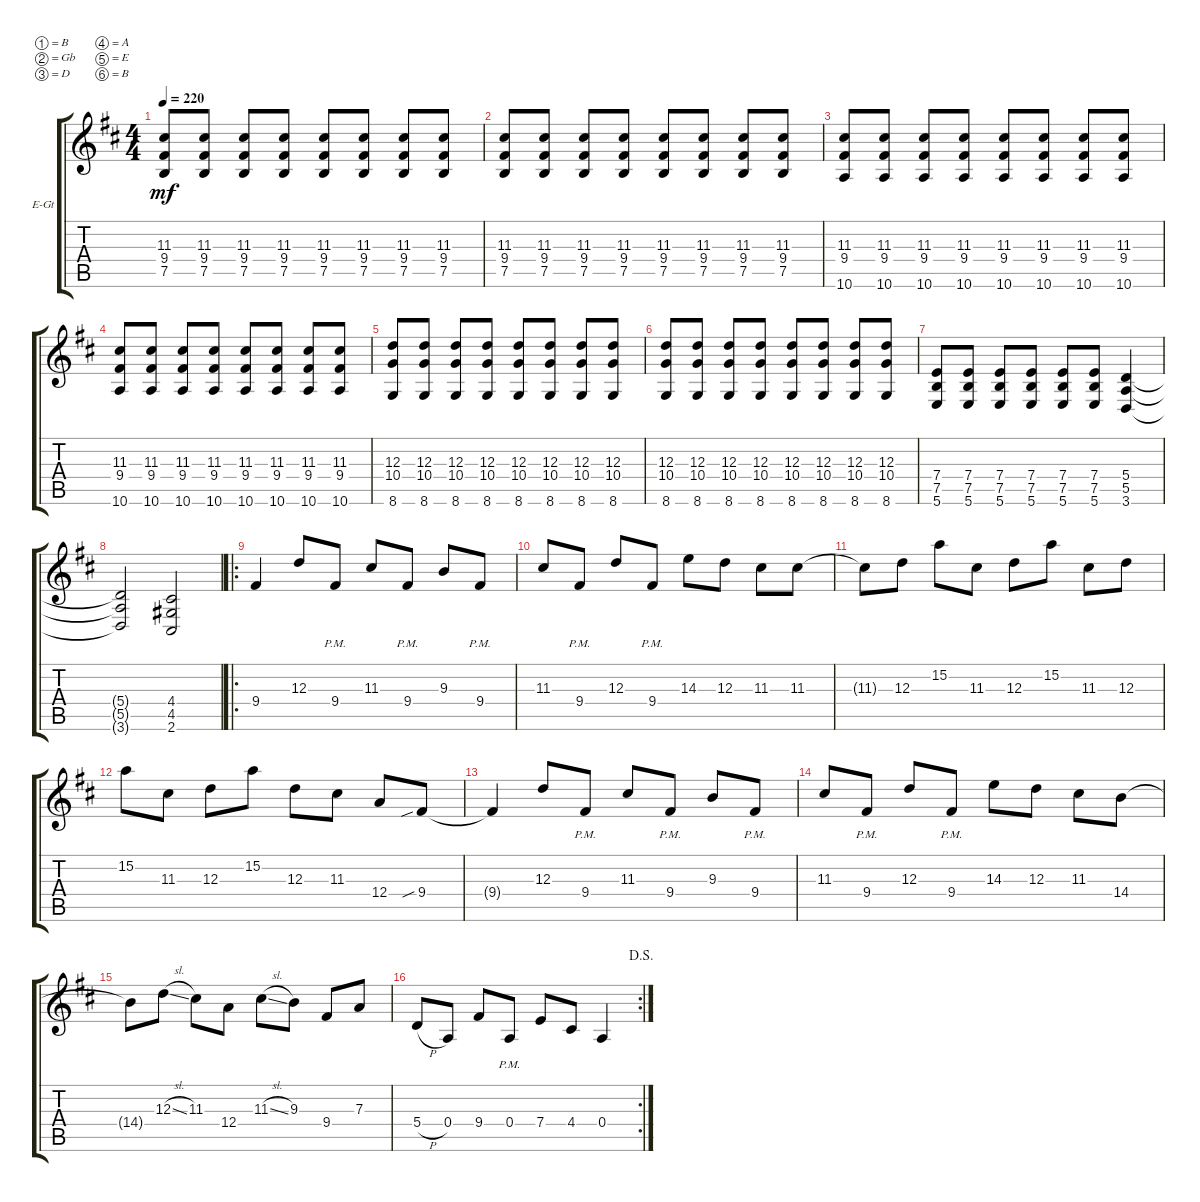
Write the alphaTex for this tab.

\bracketExtendMode groupsimilarinstruments
\firstSystemTrackNameOrientation horizontal
\otherSystemsTrackNameOrientation horizontal
\track ("Electric Guitar 2" "E-Gt") {instrument distortionguitar}
\staff {score tabs}
\tuning (B3 Gb3 D3 A2 E2 B1)
\ts (4 4)
\tempo 220
\clef g2
\ks bminor
(9.4 11.3 7.5).8{dy mf} (9.4 11.3 7.5).8 (9.4 11.3 7.5).8 (9.4 11.3 7.5).8 (9.4 11.3 7.5).8 (9.4 11.3 7.5).8 (9.4 11.3 7.5).8 (9.4 11.3 7.5).8 |
(9.4 11.3 7.5).8 (9.4 11.3 7.5).8 (9.4 11.3 7.5).8 (9.4 11.3 7.5).8 (9.4 11.3 7.5).8 (9.4 11.3 7.5).8 (9.4 11.3 7.5).8 (9.4 11.3 7.5).8 |
(9.4 11.3 10.6).8 (9.4 11.3 10.6).8 (9.4 11.3 10.6).8 (9.4 11.3 10.6).8 (9.4 11.3 10.6).8 (9.4 11.3 10.6).8 (9.4 11.3 10.6).8 (9.4 11.3 10.6).8 |
(9.4 11.3 10.6).8 (9.4 11.3 10.6).8 (9.4 11.3 10.6).8 (9.4 11.3 10.6).8 (9.4 11.3 10.6).8 (9.4 11.3 10.6).8 (9.4 11.3 10.6).8 (9.4 11.3 10.6).8 |
(10.4 12.3 8.6).8 (10.4 12.3 8.6).8 (10.4 12.3 8.6).8 (10.4 12.3 8.6).8 (10.4 12.3 8.6).8 (10.4 12.3 8.6).8 (10.4 12.3 8.6).8 (10.4 12.3 8.6).8 |
(10.4 12.3 8.6).8 (10.4 12.3 8.6).8 (10.4 12.3 8.6).8 (10.4 12.3 8.6).8 (10.4 12.3 8.6).8 (10.4 12.3 8.6).8 (10.4 12.3 8.6).8 (10.4 12.3 8.6).8 |
(5.6 7.5 7.4).8 (7.4 7.5 5.6).8 (7.4 7.5 5.6).8 (7.4 7.5 5.6).8 (7.4 7.5 5.6).8 (7.4 7.5 5.6).8 (5.4 5.5 3.6).4 |
(3.6{t} 5.5{t} 5.4{t}).2 (2.6 4.5 4.4).2 |
\ro
9.4.4 12.3.8 9.4{pm}.8 11.3.8 9.4{pm}.8 9.3.8 9.4{pm}.8 |
11.3.8 9.4{pm}.8 12.3.8 9.4{pm}.8 14.3.8 12.3.8 11.3.8 11.3.8 |
11.3{t}.8 12.3.8 15.2.8 11.3.8 12.3.8 15.2.8 11.3.8 12.3.8 |
15.2.8 11.3.8 12.3.8 15.2.8 12.3.8 11.3.8 12.4.8 9.4{sib}.8 |
9.4{t}.4 12.3.8 9.4{pm}.8 11.3.8 9.4{pm}.8 9.3.8 9.4{pm}.8 |
11.3.8 9.4{pm}.8 12.3.8 9.4{pm}.8 14.3.8 12.3.8 11.3.8 14.4.8 |
14.4{t}.8 12.3{sl}.8 11.3.8 12.4.8 11.3{sl}.8 9.3.8 9.4.8 7.3.8 |
\rc 2
\jump dalsegno
5.4{h}.8 0.4.8 9.4.8 0.4{pm}.8 7.4.8 4.4.8 0.4.4
